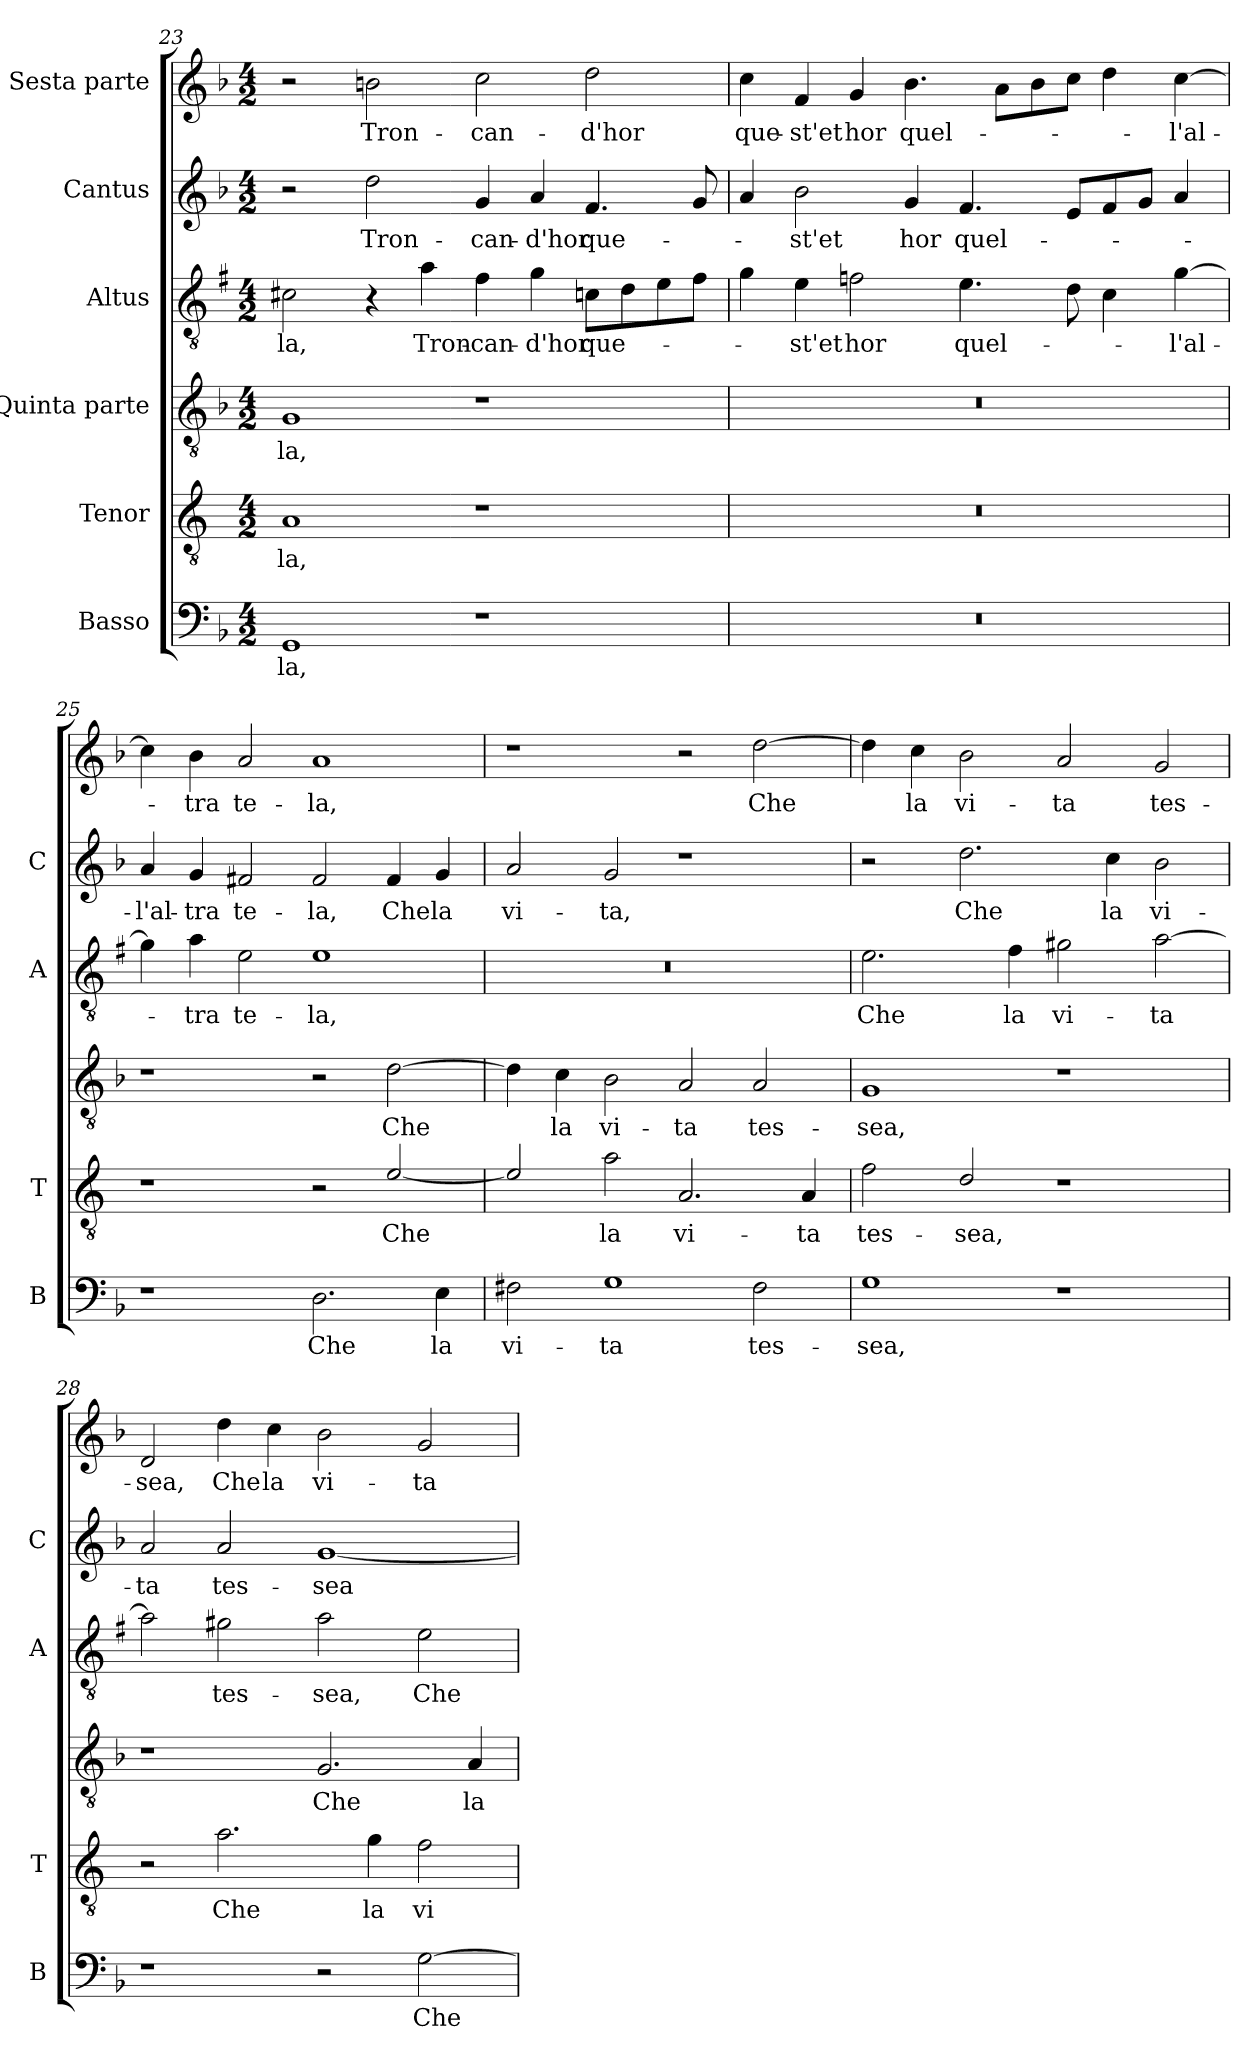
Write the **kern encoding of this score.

**kern	**text	**kern	**text	**kern	**text	**kern	**text	**kern	**text	**kern	**text
*part6	*part6	*part5	*part5	*part4	*part4	*part3	*part3	*part2	*part2	*part1	*part1
*staff6	*staff6	*staff5	*staff5	*staff4	*staff4	*staff3	*staff3	*staff2	*staff2	*staff1	*staff1
*I"Basso	*	*I"Tenor	*	*I"Quinta parte	*	*I"Altus	*	*I"Cantus	*	*I"Sesta parte	*
*I'B	*	*I'T	*	*	*	*I'A	*	*I'C	*	*	*
*clefF4	*	*clefGv2	*	*clefGv2	*	*clefGv2	*	*clefG2	*	*clefG2	*
*	*	*ITrd4c7	*	*	*	*ITrd1c2	*	*	*	*	*
*k[b-]	*	*k[b-]	*	*k[b-]	*	*k[b-]	*	*k[b-]	*	*k[b-]	*
*F:	*	*F:	*	*F:	*	*F:	*	*F:	*	*F:	*
*M4/2	*	*M4/2	*	*M4/2	*	*M4/2	*	*M4/2	*	*M4/2	*
=23	=23	=23	=23	=23	=23	=23	=23	=23	=23	=23	=23
!	!LO:LY:b	!	!LO:LY:b	!	!LO:LY:b	!	!LO:LY:b	!	!	!	!
1GG	-la,	1D	-la,	1G	-la,	2Bn\	-la,	2r	.	2r	.
!	!	!	!	!	!	!	!	!	!LO:LY:b	!	!LO:LY:b
.	.	.	.	.	.	4r	.	2dd\	Tron-	2bn\	Tron-
!	!	!	!	!	!	!	!LO:LY:b	!	!	!	!
.	.	.	.	.	.	4g\	Tron-	.	.	.	.
!	!	!	!	!	!	!	!LO:LY:b	!	!LO:LY:b	!	!LO:LY:b
1r	.	1r	.	1r	.	4e\	-can-	4g/	-can-	2cc\	-can-
!	!	!	!	!	!	!	!LO:LY:b	!	!LO:LY:b	!	!
.	.	.	.	.	.	4f\	-d'hor	4a/	-d'hor	.	.
!	!	!	!	!	!	!	!LO:LY:b	!	!LO:LY:b	!	!LO:LY:b
.	.	.	.	.	.	8B-X\L	que-	4.f/	que-	2dd\	-d'hor
.	.	.	.	.	.	8c\	.	.	.	.	.
.	.	.	.	.	.	8d\	.	.	.	.	.
.	.	.	.	.	.	8e\J	.	8g/	.	.	.
!!LO:PB:g=z
=24	=24	=24	=24	=24	=24	=24	=24	=24	=24	=24	=24
!	!	!	!	!	!	!	!	!	!	!	!LO:LY:b
0r	.	0r	.	0r	.	4f\	.	4a/	.	4cc\	que-
!	!	!	!	!	!	!	!LO:LY:b	!	!LO:LY:b	!	!LO:LY:b
.	.	.	.	.	.	4d\	-st'et	2b-\	-st'et	4f/	-st'et
!	!	!	!	!	!	!	!LO:LY:b	!	!	!	!LO:LY:b
.	.	.	.	.	.	2e-X\	hor	.	.	4g/	hor
!	!	!	!	!	!	!	!	!	!LO:LY:b	!	!LO:LY:b
.	.	.	.	.	.	.	.	4g/	hor	4.b-\	quel-
!	!	!	!	!	!	!	!LO:LY:b	!	!LO:LY:b	!	!
.	.	.	.	.	.	4.d\	quel-	4.f/	quel-	.	.
.	.	.	.	.	.	.	.	.	.	8a\L	.
.	.	.	.	.	.	.	.	.	.	8b-\	.
.	.	.	.	.	.	8c\	.	8e/L	.	8cc\J	.
.	.	.	.	.	.	4B-\	.	8f/	.	4dd\	.
.	.	.	.	.	.	.	.	8g/J	.	.	.
!	!	!	!	!	!	!	!LO:LY:b	!	!	!	!LO:LY:b
.	.	.	.	.	.	[4f\	-l'al-	4a/	.	[4cc\	-l'al-
=25	=25	=25	=25	=25	=25	=25	=25	=25	=25	=25	=25
!	!	!	!	!	!	!	!	!	!LO:LY:b	!	!
1r	.	1r	.	1r	.	4f\]	.	4a/	-l'al-	4cc\]	.
!	!	!	!	!	!	!	!LO:LY:b	!	!LO:LY:b	!	!LO:LY:b
.	.	.	.	.	.	4g\	-tra	4g/	-tra	4b-\	-tra
!	!	!	!	!	!	!	!LO:LY:b	!	!LO:LY:b	!	!LO:LY:b
.	.	.	.	.	.	2d\	te-	2f#X/	te-	2a/	te-
!	!LO:LY:b	!	!	!	!	!	!LO:LY:b	!	!LO:LY:b	!	!LO:LY:b
2.D\	Che	2r	.	2r	.	1d	-la,	2f#/	-la,	1a	-la,
!	!	!	!LO:LY:b	!	!LO:LY:b	!	!	!	!LO:LY:b	!	!
.	.	[2A/	Che	[2d\	Che	.	.	4f#/	Che	.	.
!	!LO:LY:b	!	!	!	!	!	!	!	!LO:LY:b	!	!
4E\	la	.	.	.	.	.	.	4g/	la	.	.
=26	=26	=26	=26	=26	=26	=26	=26	=26	=26	=26	=26
!	!LO:LY:b	!	!	!	!	!	!	!	!LO:LY:b	!	!
2F#X\	vi-	2A/]	.	4d\]	.	0r	.	2a/	vi-	1r	.
!	!	!	!	!	!LO:LY:b	!	!	!	!	!	!
.	.	.	.	4c\	la	.	.	.	.	.	.
!	!LO:LY:b	!	!LO:LY:b	!	!LO:LY:b	!	!	!	!LO:LY:b	!	!
1G	-ta	2d\	la	2B-\	vi-	.	.	2g/	-ta,	.	.
!	!	!	!LO:LY:b	!	!LO:LY:b	!	!	!	!	!	!
.	.	2.D/	vi-	2A/	-ta	.	.	1r	.	2r	.
!	!LO:LY:b	!	!	!	!LO:LY:b	!	!	!	!	!	!LO:LY:b
2F#\	tes-	.	.	2A/	tes-	.	.	.	.	[2dd\	Che
!	!	!	!LO:LY:b	!	!	!	!	!	!	!	!
.	.	4D/	-ta	.	.	.	.	.	.	.	.
=27	=27	=27	=27	=27	=27	=27	=27	=27	=27	=27	=27
!	!LO:LY:b	!	!LO:LY:b	!	!LO:LY:b	!	!LO:LY:b	!	!	!	!
1G	-sea,	2B-\	tes-	1G	-sea,	2.d\	Che	2r	.	4dd\]	.
!	!	!	!	!	!	!	!	!	!	!	!LO:LY:b
.	.	.	.	.	.	.	.	.	.	4cc\	la
!	!	!	!LO:LY:b	!	!	!	!	!	!LO:LY:b	!	!LO:LY:b
.	.	2G/	-sea,	.	.	.	.	2.dd\	Che	2b-\	vi-
!	!	!	!	!	!	!	!LO:LY:b	!	!	!	!
.	.	.	.	.	.	4e\	la	.	.	.	.
!	!	!	!	!	!	!	!LO:LY:b	!	!	!	!LO:LY:b
1r	.	1r	.	1r	.	2f#X\	vi-	.	.	2a/	-ta
!	!	!	!	!	!	!	!	!	!LO:LY:b	!	!
.	.	.	.	.	.	.	.	4cc\	la	.	.
!	!	!	!	!	!	!	!LO:LY:b	!	!LO:LY:b	!	!LO:LY:b
.	.	.	.	.	.	[2g\	-ta	2b-\	vi-	2g/	tes-
=28	=28	=28	=28	=28	=28	=28	=28	=28	=28	=28	=28
!	!	!	!	!	!	!	!	!	!LO:LY:b	!	!LO:LY:b
1r	.	2r	.	1r	.	2g\]	.	2a/	-ta	2d/	-sea,
!	!	!	!LO:LY:b	!	!	!	!LO:LY:b	!	!LO:LY:b	!	!LO:LY:b
.	.	2.d\	Che	.	.	2f#X\	tes-	2a/	tes-	4dd\	Che
!	!	!	!	!	!	!	!	!	!	!	!LO:LY:b
.	.	.	.	.	.	.	.	.	.	4cc\	la
!	!	!	!	!	!LO:LY:b	!	!LO:LY:b	!	!LO:LY:b	!	!LO:LY:b
2r	.	.	.	2.G/	Che	2g\	-sea,	[1g	-sea	2b-\	vi-
!	!	!	!LO:LY:b	!	!	!	!	!	!	!	!
.	.	4c\	la	.	.	.	.	.	.	.	.
!	!LO:LY:b	!	!LO:LY:b	!	!	!	!LO:LY:b	!	!	!	!LO:LY:b
[2G\	Che	2B-\	vi-	.	.	2d\	Che	.	.	2g/	-ta
!	!	!	!	!	!LO:LY:b	!	!	!	!	!	!
.	.	.	.	4A/	la	.	.	.	.	.	.
=	=	=	=	=	=	=	=	=	=	=	=
*-	*-	*-	*-	*-	*-	*-	*-	*-	*-	*-	*-
